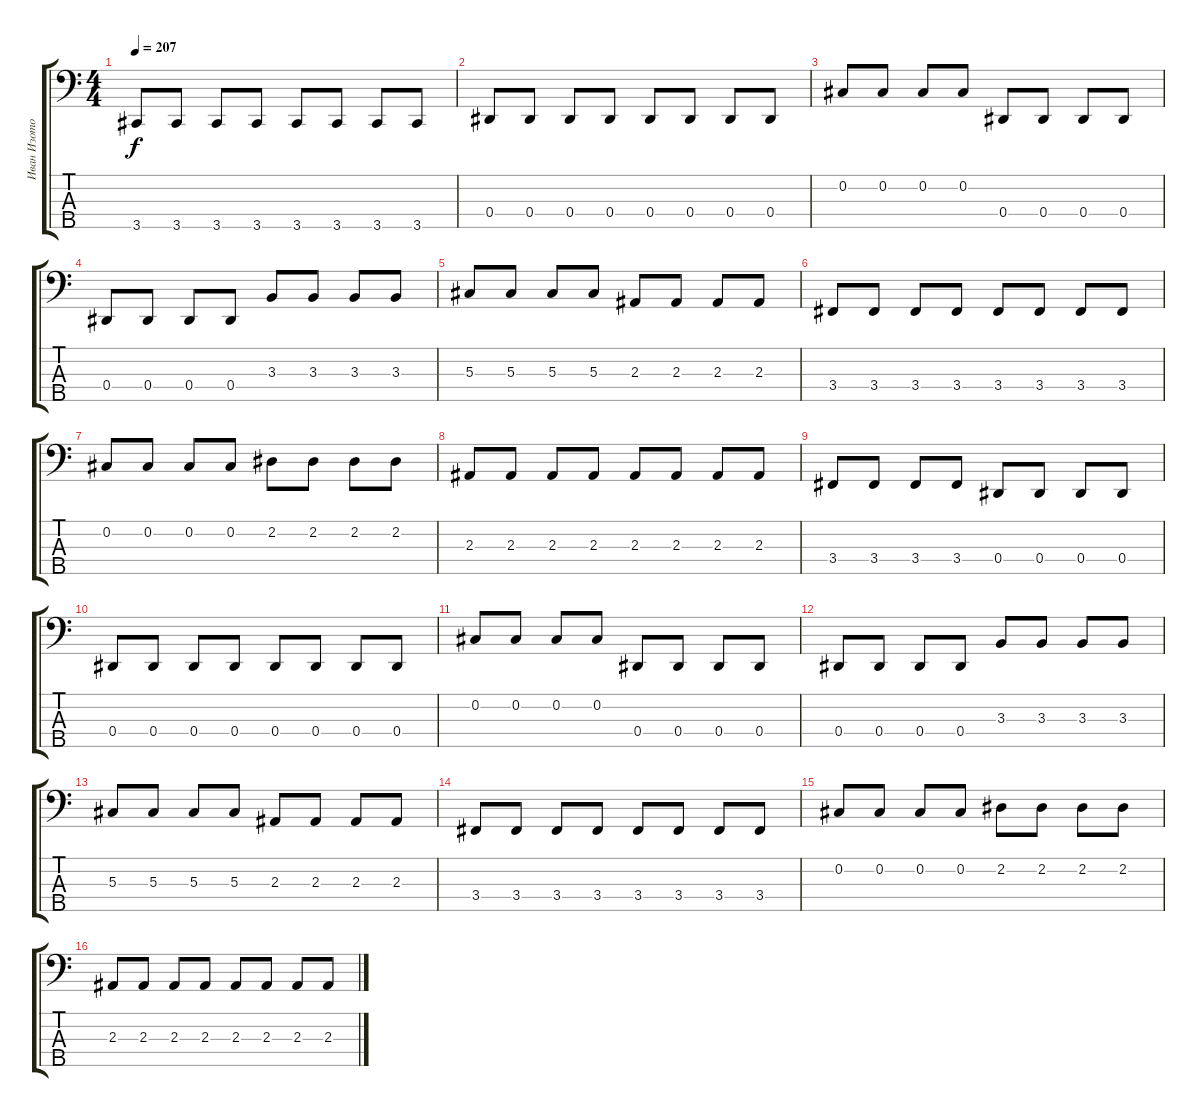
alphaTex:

\track ("Иван Изотов" "Иван Изото") {instrument electricbasspick}
\staff {score tabs}
\tuning (Gb2 Db2 Ab1 Eb1 Bb0) {hide}
\ts (4 4)
\tempo 207
\clef f4
\ks c
3.5.8{dy f} 3.5.8 3.5.8 3.5.8 3.5.8 3.5.8 3.5.8 3.5.8 |
0.4.8 0.4.8 0.4.8 0.4.8 0.4.8 0.4.8 0.4.8 0.4.8 |
0.2.8 0.2.8 0.2.8 0.2.8 0.4.8 0.4.8 0.4.8 0.4.8 |
0.4.8 0.4.8 0.4.8 0.4.8 3.3.8 3.3.8 3.3.8 3.3.8 |
5.3.8 5.3.8 5.3.8 5.3.8 2.3.8 2.3.8 2.3.8 2.3.8 |
3.4.8 3.4.8 3.4.8 3.4.8 3.4.8 3.4.8 3.4.8 3.4.8 |
0.2.8 0.2.8 0.2.8 0.2.8 2.2.8 2.2.8 2.2.8 2.2.8 |
2.3.8 2.3.8 2.3.8 2.3.8 2.3.8 2.3.8 2.3.8 2.3.8 |
3.4.8 3.4.8 3.4.8 3.4.8 0.4.8 0.4.8 0.4.8 0.4.8 |
0.4.8 0.4.8 0.4.8 0.4.8 0.4.8 0.4.8 0.4.8 0.4.8 |
0.2.8 0.2.8 0.2.8 0.2.8 0.4.8 0.4.8 0.4.8 0.4.8 |
0.4.8 0.4.8 0.4.8 0.4.8 3.3.8 3.3.8 3.3.8 3.3.8 |
5.3.8 5.3.8 5.3.8 5.3.8 2.3.8 2.3.8 2.3.8 2.3.8 |
3.4.8 3.4.8 3.4.8 3.4.8 3.4.8 3.4.8 3.4.8 3.4.8 |
0.2.8 0.2.8 0.2.8 0.2.8 2.2.8 2.2.8 2.2.8 2.2.8 |
2.3.8 2.3.8 2.3.8 2.3.8 2.3.8 2.3.8 2.3.8 2.3.8
